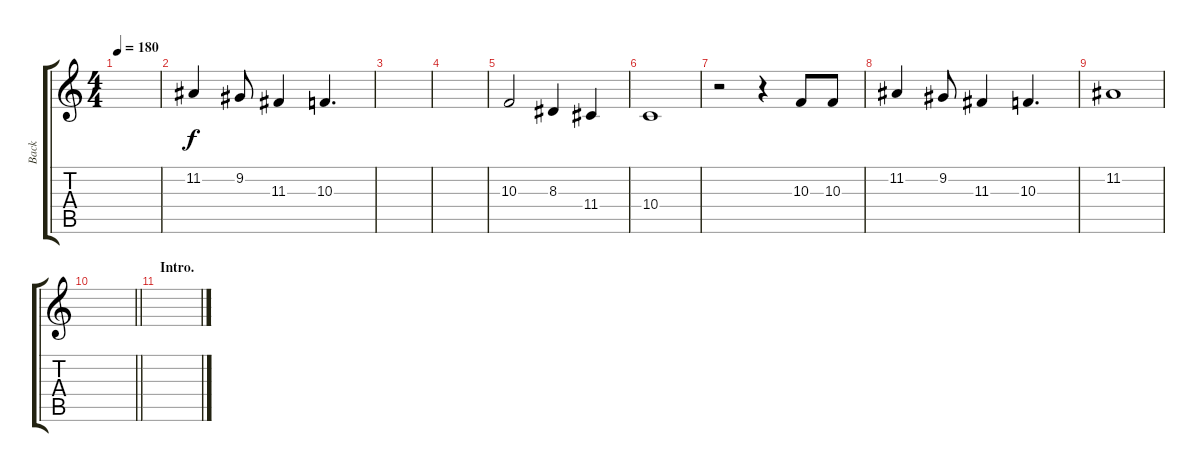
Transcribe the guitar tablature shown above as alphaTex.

\track ("Back" "Back") {instrument voiceoohs}
\staff {score tabs}
\tuning (E4 B3 G3 D3 A2 E2) {hide}
\ts (4 4)
\tempo 180
\clef g2
\ks c
|
11.2.4 9.2.8 11.3.4 10.3.4{d} |
|
|
10.3.2 8.3.4 11.4.4 |
10.4.1 |
r.2 r.4 10.3.8 10.3.8 |
11.2.4 9.2.8 11.3.4 10.3.4{d} |
11.2.1 |
\barLineRight lightlight
|
\section ("" "Intro.")
